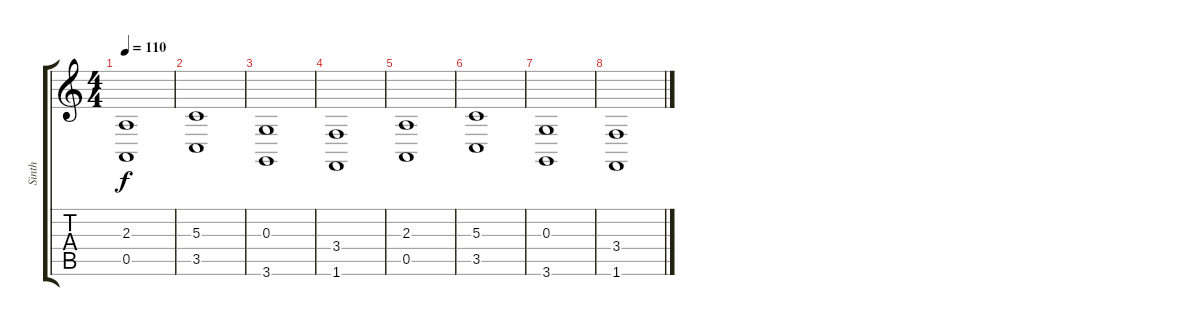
\track ("Sinth" "Sinth") {instrument stringensemble1}
\staff {score tabs}
\tuning (E4 B3 G3 D3 A2 E2) {hide}
\ts (4 4)
\tempo 110
\clef g2
\ks c
(2.3 0.5).1{dy f} |
(5.3 3.5).1 |
(0.3 3.6).1 |
(3.4 1.6).1 |
(2.3 0.5).1 |
(5.3 3.5).1 |
(0.3 3.6).1 |
(3.4 1.6).1
